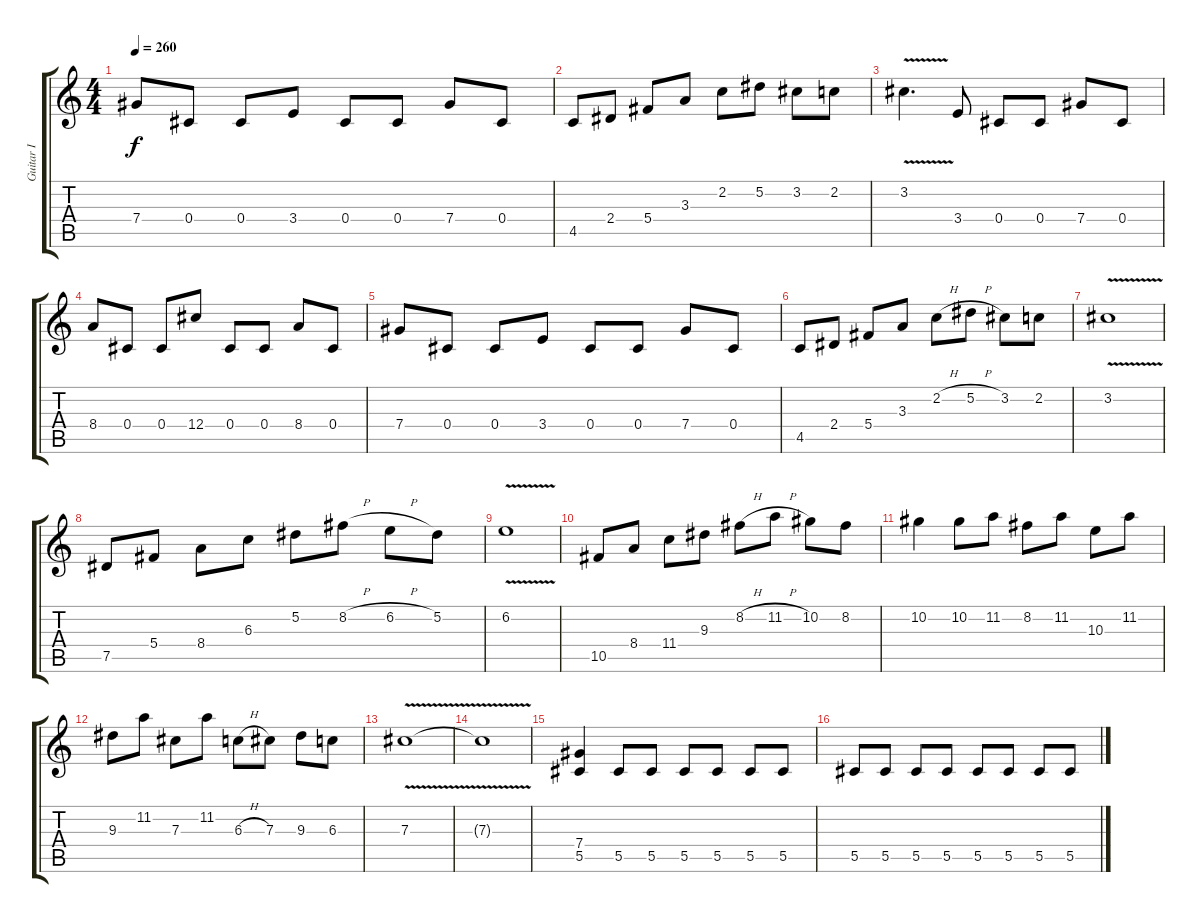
\track ("Guitar I" "Guitar I") {instrument overdrivenguitar}
\staff {score tabs}
\tuning (Eb4 Bb3 Gb3 Db3 Ab2 Eb2) {hide}
\ts (4 4)
\tempo 260
\clef g2
\ks c
7.4.8{dy f} 0.4.8 0.4.8 3.4.8 0.4.8 0.4.8 7.4.8 0.4.8 |
4.5.8 2.4.8 5.4.8 3.3.8 2.2.8 5.2.8 3.2.8 2.2.8 |
3.2{v}.4{d} 3.4.8 0.4.8 0.4.8 7.4.8 0.4.8 |
8.4.8 0.4.8 0.4.8 12.4.8 0.4.8 0.4.8 8.4.8 0.4.8 |
7.4.8 0.4.8 0.4.8 3.4.8 0.4.8 0.4.8 7.4.8 0.4.8 |
4.5.8 2.4.8 5.4.8 3.3.8 2.2{h}.8 5.2{h}.8 3.2.8 2.2.8 |
3.2{v}.1 |
7.5.8 5.4.8 8.4.8 6.3.8 5.2.8 8.2{h}.8 6.2{h}.8 5.2.8 |
6.2{v}.1 |
10.5.8 8.4.8 11.4.8 9.3.8 8.2{h}.8 11.2{h}.8 10.2.8 8.2.8 |
10.2.4 10.2.8 11.2.8 8.2.8 11.2.8 10.3.8 11.2.8 |
9.3.8 11.2.8 7.3.8 11.2.8 6.3{h}.8 7.3.8 9.3.8 6.3.8 |
7.3{v}.1 |
7.3{t}.1 |
(7.4 5.5).4 5.5.8 5.5.8 5.5.8 5.5.8 5.5.8 5.5.8 |
5.5.8 5.5.8 5.5.8 5.5.8 5.5.8 5.5.8 5.5.8 5.5.8
